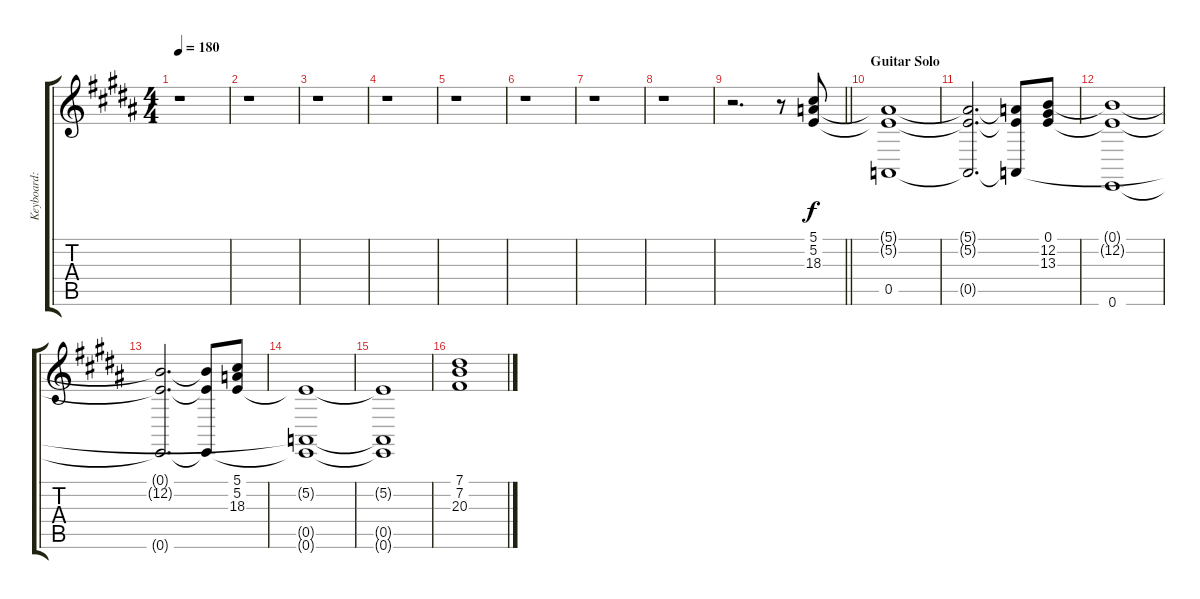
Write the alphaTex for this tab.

\track ("Keyboard: Mugi" "Keyboard: ") {instrument lead2sawtooth}
\staff {score tabs}
\tuning (E4 B3 G3 D3 A2 E2) {hide}
\ts (4 4)
\tempo 180
\clef g2
\ks b
r.1{dy f} |
r.1 |
r.1 |
r.1 |
r.1 |
r.1 |
r.1 |
r.1 |
\barLineRight lightlight
r.2{d} r.8 (5.1 5.2 18.3).8 |
\section ("" "Guitar Solo")
(5.1{t} 5.2{t} 0.5).1 |
(5.1{t} 5.2{t} 0.5{t}).2{d} (5.1{t} 5.2{t} 0.5{t}).8 (0.1 12.2 13.3).8 |
(0.1{t} 12.2{t} 0.6).1 |
(0.1{t} 12.2{t} 0.6{t}).2{d} (0.1{t} 12.2{t} 0.6{t}).8 (5.1 5.2 18.3).8 |
(5.2{t} 0.5{t} 0.6{t}).1 |
(5.2{t} 0.5{t} 0.6{t}).1 |
(7.1 7.2 20.3).1
